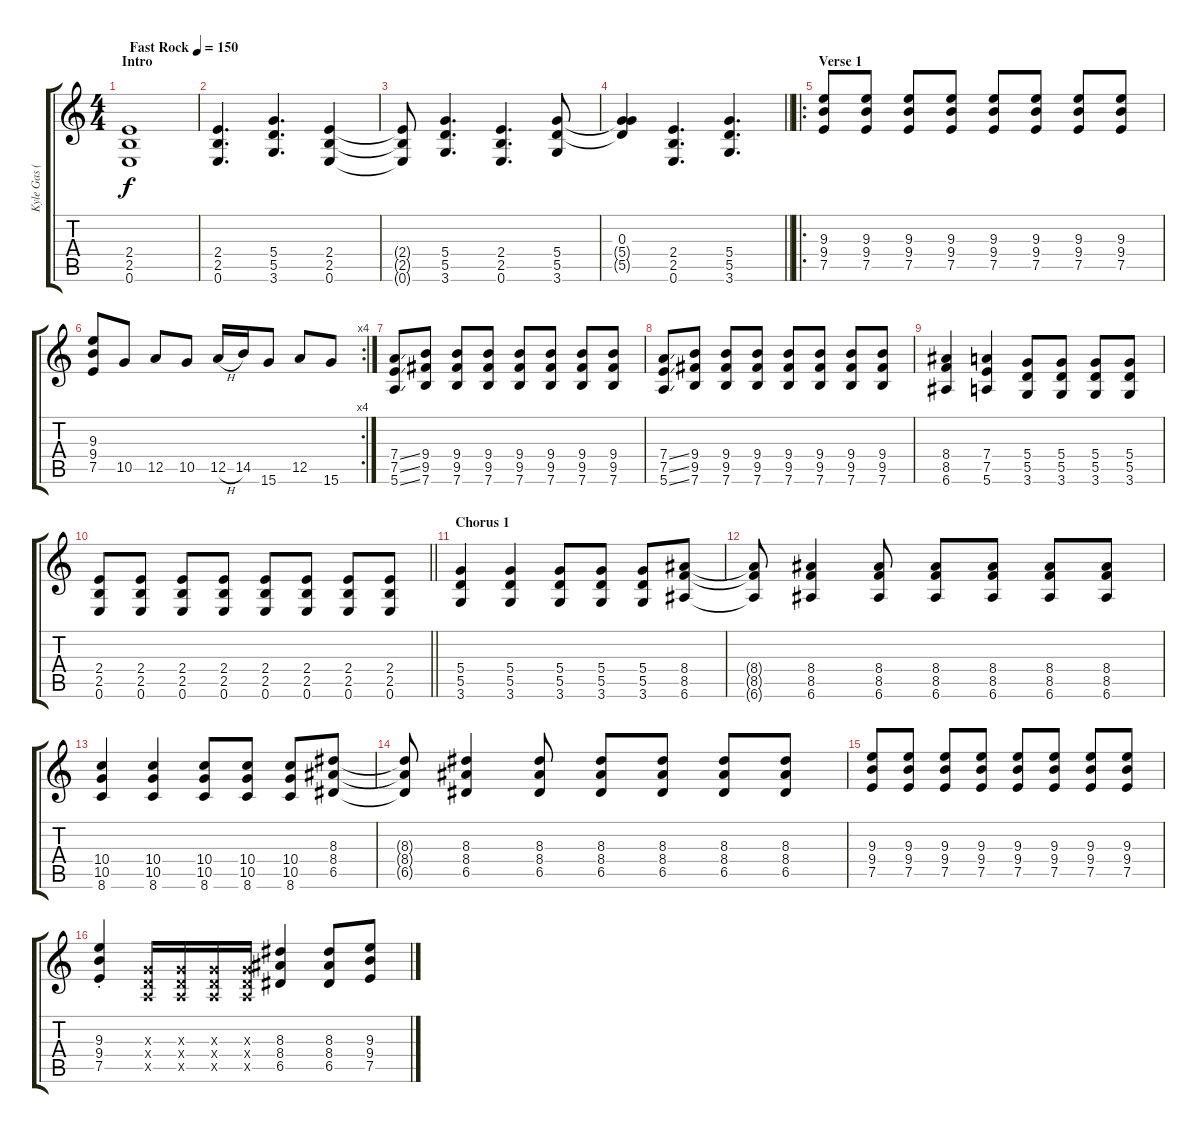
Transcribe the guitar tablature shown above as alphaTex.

\track ("Kyle Gas (Lead/Harmony)" "Kyle Gas (") {instrument distortionguitar}
\staff {score tabs}
\tuning (E4 B3 G3 D3 A2 E2) {hide}
\ts (4 4)
\section ("" "Intro")
\tempo (150 "Fast Rock")
\clef g2
\ks c
(2.4 2.5 0.6).1{dy f instrument distortionguitar} |
(2.4 2.5 0.6).4{d} (5.4 5.5 3.6).4{d} (2.4 2.5 0.6).4 |
(2.4{t} 2.5{t} 0.6{t}).8 (5.4 5.5 3.6).4{d} (2.4 2.5 0.6).4{d} (5.4 5.5 3.6).8 |
\barLineRight lightlight
(0.3 5.4{t} 5.5{t}).4 (2.4 2.5 0.6).4{d} (5.4 5.5 3.6).4{d} |
\ro
\section ("" "Verse 1")
(9.3 9.4 7.5).8 (9.3 9.4 7.5).8 (9.3 9.4 7.5).8 (9.3 9.4 7.5).8 (9.3 9.4 7.5).8 (9.3 9.4 7.5).8 (9.3 9.4 7.5).8 (9.3 9.4 7.5).8 |
\rc 4
(9.3 9.4 7.5).8 10.5.8 12.5.8 10.5.8 12.5{h}.16 14.5.16 15.6.8 12.5.8 15.6.8 |
(7.4{ss} 7.5{ss} 5.6{ss}).8 (9.4 9.5 7.6).8 (9.4 9.5 7.6).8 (9.4 9.5 7.6).8 (9.4 9.5 7.6).8 (9.4 9.5 7.6).8 (9.4 9.5 7.6).8 (9.4 9.5 7.6).8 |
(7.4{ss} 7.5{ss} 5.6{ss}).8 (9.4 9.5 7.6).8 (9.4 9.5 7.6).8 (9.4 9.5 7.6).8 (9.4 9.5 7.6).8 (9.4 9.5 7.6).8 (9.4 9.5 7.6).8 (9.4 9.5 7.6).8 |
(8.4 8.5 6.6).4 (7.4 7.5 5.6).4 (5.4 5.5 3.6).8 (5.4 5.5 3.6).8 (5.4 5.5 3.6).8 (5.4 5.5 3.6).8 |
\barLineRight lightlight
(2.4 2.5 0.6).8 (2.4 2.5 0.6).8 (2.4 2.5 0.6).8 (2.4 2.5 0.6).8 (2.4 2.5 0.6).8 (2.4 2.5 0.6).8 (2.4 2.5 0.6).8 (2.4 2.5 0.6).8 |
\section ("" "Chorus 1")
(5.4 5.5 3.6).4 (5.4 5.5 3.6).4 (5.4 5.5 3.6).8 (5.4 5.5 3.6).8 (5.4 5.5 3.6).8 (8.4 8.5 6.6).8 |
(8.4{t} 8.5{t} 6.6{t}).8 (8.4 8.5 6.6).4 (8.4 8.5 6.6).8 (8.4 8.5 6.6).8 (8.4 8.5 6.6).8 (8.4 8.5 6.6).8 (8.4 8.5 6.6).8 |
(10.4 10.5 8.6).4 (10.4 10.5 8.6).4 (10.4 10.5 8.6).8 (10.4 10.5 8.6).8 (10.4 10.5 8.6).8 (8.3 8.4 6.5).8 |
(8.3{t} 8.4{t} 6.5{t}).8 (8.3 8.4 6.5).4 (8.3 8.4 6.5).8 (8.3 8.4 6.5).8 (8.3 8.4 6.5).8 (8.3 8.4 6.5).8 (8.3 8.4 6.5).8 |
(9.3 9.4 7.5).8 (9.3 9.4 7.5).8 (9.3 9.4 7.5).8 (9.3 9.4 7.5).8 (9.3 9.4 7.5).8 (9.3 9.4 7.5).8 (9.3 9.4 7.5).8 (9.3 9.4 7.5).8 |
(9.3{st} 9.4{st} 7.5{st}).4 (0.3{x} 0.4{x} 0.5{x}).16 (0.3{x} 0.4{x} 0.5{x}).16 (0.3{x} 0.4{x} 0.5{x}).16 (0.3{x} 0.4{x} 0.5{x}).16 (8.3 8.4 6.5).4 (8.3 8.4 6.5).8 (9.3 9.4 7.5).8
